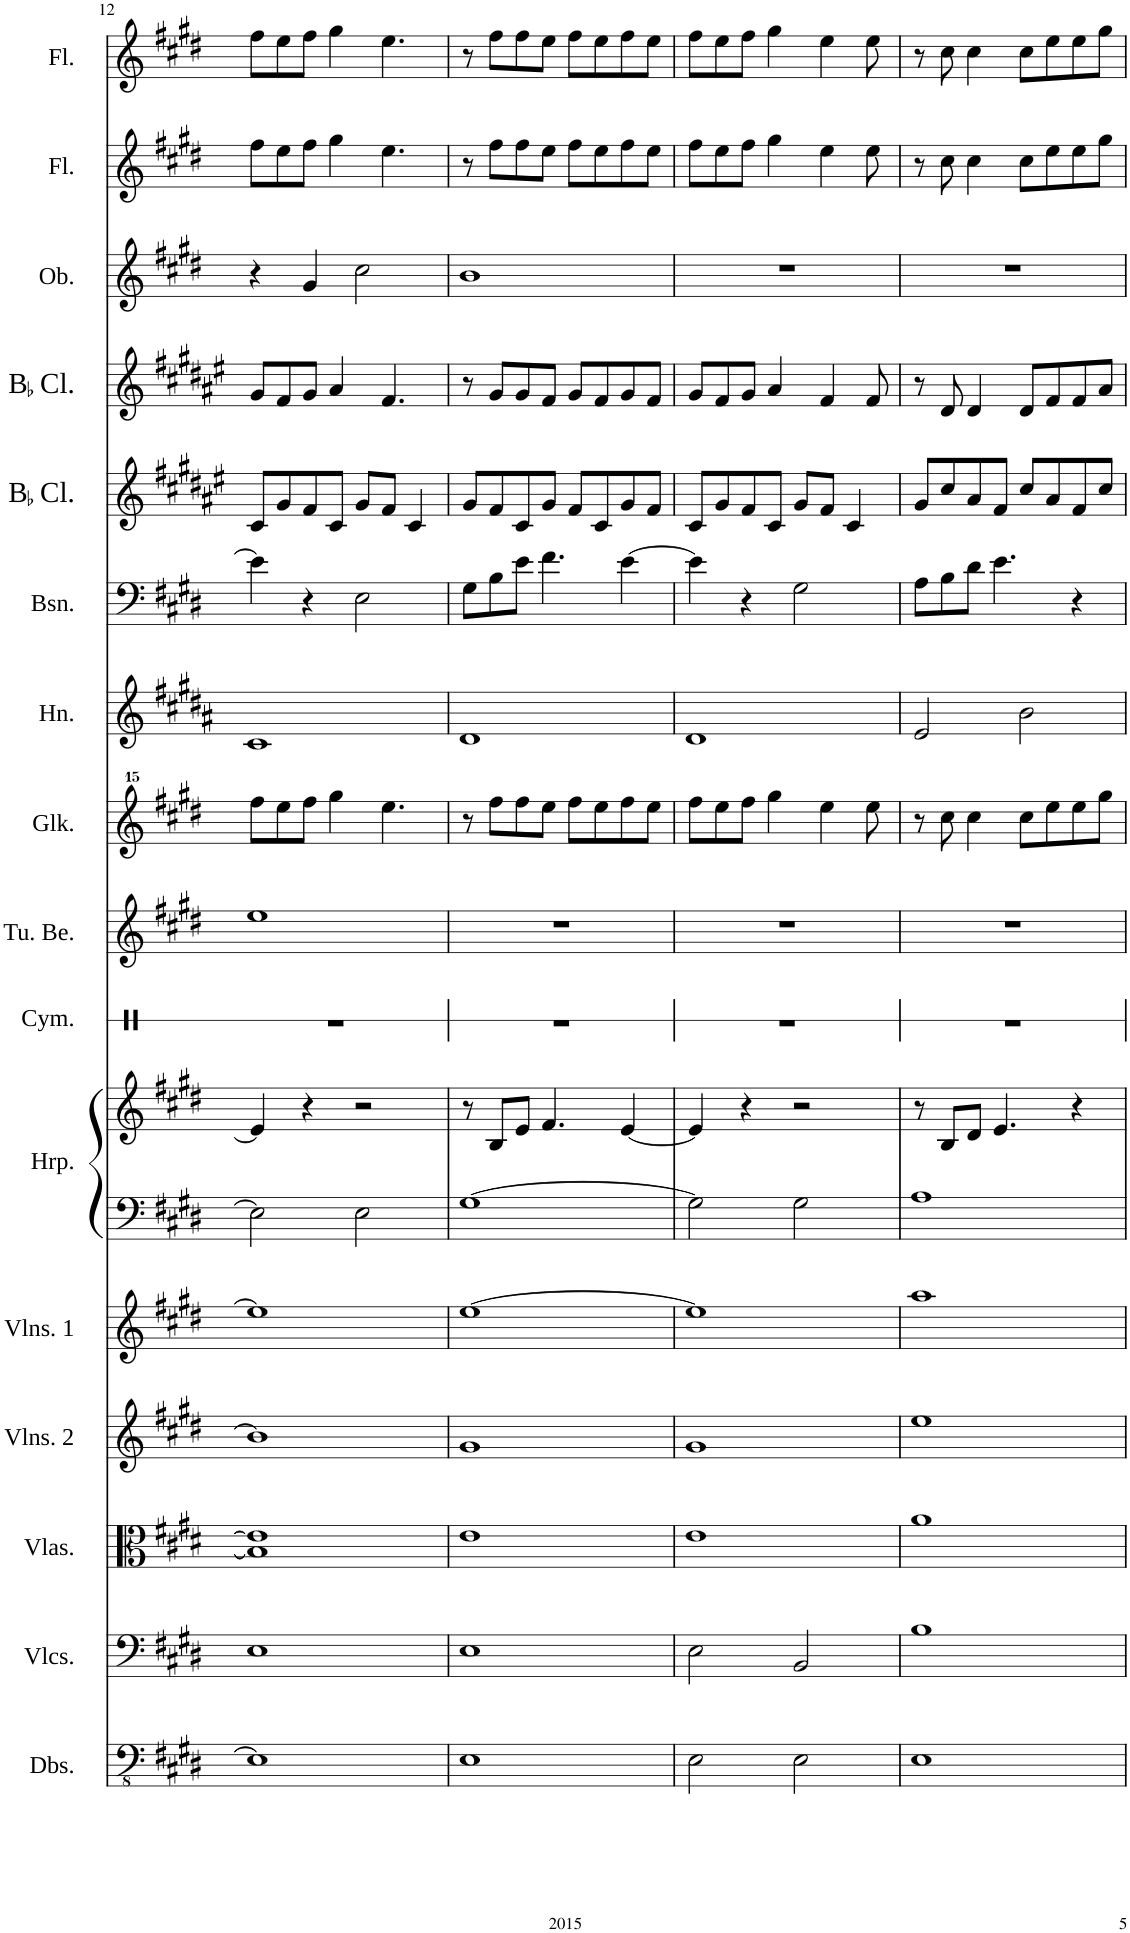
**kern	**kern	**kern	**kern	**kern	**kern	**kern	**kern	**kern	**kern	**kern	**kern	**kern	**kern	**kern	**kern	**kern
*part16	*part15	*part14	*part13	*part12	*part11	*part11	*part10	*part9	*part8	*part7	*part6	*part5	*part4	*part3	*part2	*part1
*staff17	*staff16	*staff15	*staff14	*staff13	*staff12	*staff11	*staff10	*staff9	*staff8	*staff7	*staff6	*staff5	*staff4	*staff3	*staff2	*staff1
*I"Double Basses	*I"Violoncellos	*I"Violas	*I"Violins 2	*I"Violins 1	*I"Harp	*	*I"Cymbal	*I"Tubular Bells	*I"Glockenspiel	*I"Horn	*I"Bassoon	*I"BaccidentalFlat Clarinet	*I"BaccidentalFlat Clarinet	*I"Oboe	*I"Flute	*I"Flute
*I'Dbs.	*I'Vlcs.	*I'Vlas.	*I'Vlns. 2	*I'Vlns. 1	*I'Hrp.	*	*I'Cym.	*I'Tu. Be.	*I'Glk.	*I'Hn.	*I'Bsn.	*I'BaccidentalFlat Cl.	*I'BaccidentalFlat Cl.	*I'Ob.	*I'Fl.	*I'Fl.
!!LO:PB:g=z
*clefFv4	*clefF4	*clefC3	*clefG2	*clefG2	*clefF4	*clefG2	*clefX	*clefG2	*clefG^^2	*clefG2	*clefF4	*clefG2	*clefG2	*clefG2	*clefG2	*clefG2
*	*	*	*	*	*	*	*	*	*	*Trd4c7	*	*Trd1c2	*Trd1c2	*	*	*
*k[f#c#g#d#]	*k[f#c#g#d#]	*k[f#c#g#d#]	*k[f#c#g#d#]	*k[f#c#g#d#]	*k[f#c#g#d#]	*k[f#c#g#d#]	*k[]	*k[f#c#g#d#]	*k[f#c#g#d#]	*k[f#c#g#d#a#]	*k[f#c#g#d#]	*k[f#c#g#d#a#e#]	*k[f#c#g#d#a#e#]	*k[f#c#g#d#]	*k[f#c#g#d#]	*k[f#c#g#d#]
*M4/4	*M4/4	*M4/4	*M4/4	*M4/4	*M4/4	*M4/4	*M4/4	*M4/4	*M4/4	*M4/4	*M4/4	*M4/4	*M4/4	*M4/4	*M4/4	*M4/4
=12	=12	=12	=12	=12	=12	=12	=12	=12	=12	=12	=12	=12	=12	=12	=12	=12
1EE]	1E	1B] 1e]	1b]	1ee]	2E\]	4e/]	1r	1ee	8ffff#\L	1c#	4e\]	8c#/L	8g#/L	4r	8ff#\L	8ff#\L
.	.	.	.	.	.	.	.	.	8eeee\	.	.	8g#/	8f#/	.	8ee\	8ee\
.	.	.	.	.	.	4r	.	.	8ffff#\J	.	4r	8f#/	8g#/J	4g#/	8ff#\J	8ff#\J
.	.	.	.	.	.	.	.	.	4gggg#\	.	.	8c#/J	4a#/	.	4gg#\	4gg#\
.	.	.	.	.	2E\	2r	.	.	.	.	2E\	8g#/L	.	2cc#\	.	.
.	.	.	.	.	.	.	.	.	4.eeee\	.	.	8f#/J	4.f#/	.	4.ee\	4.ee\
.	.	.	.	.	.	.	.	.	.	.	.	4c#/	.	.	.	.
=13	=13	=13	=13	=13	=13	=13	=13	=13	=13	=13	=13	=13	=13	=13	=13	=13
1EE	1E	1e	1g#	[1ee	[1G#	8r	1r	1r	8r	1d#	8G#\L	8g#/L	8r	1b	8r	8r
.	.	.	.	.	.	8B/L	.	.	8ffff#\L	.	8B\	8f#/	8g#/L	.	8ff#\L	8ff#\L
.	.	.	.	.	.	8e/J	.	.	8ffff#\	.	8e\J	8c#/	8g#/	.	8ff#\	8ff#\
.	.	.	.	.	.	4.f#/	.	.	8eeee\J	.	4.f#\	8g#/J	8f#/J	.	8ee\J	8ee\J
.	.	.	.	.	.	.	.	.	8ffff#\L	.	.	8f#/L	8g#/L	.	8ff#\L	8ff#\L
.	.	.	.	.	.	.	.	.	8eeee\	.	.	8c#/	8f#/	.	8ee\	8ee\
.	.	.	.	.	.	[4e/	.	.	8ffff#\	.	[4e\	8g#/	8g#/	.	8ff#\	8ff#\
.	.	.	.	.	.	.	.	.	8eeee\J	.	.	8f#/J	8f#/J	.	8ee\J	8ee\J
=14	=14	=14	=14	=14	=14	=14	=14	=14	=14	=14	=14	=14	=14	=14	=14	=14
2EE\	2E\	1e	1g#	1ee]	2G#\]	4e/]	1r	1r	8ffff#\L	1d#	4e\]	8c#/L	8g#/L	1r	8ff#\L	8ff#\L
.	.	.	.	.	.	.	.	.	8eeee\	.	.	8g#/	8f#/	.	8ee\	8ee\
.	.	.	.	.	.	4r	.	.	8ffff#\J	.	4r	8f#/	8g#/J	.	8ff#\J	8ff#\J
.	.	.	.	.	.	.	.	.	4gggg#\	.	.	8c#/J	4a#/	.	4gg#\	4gg#\
2EE\	2BB/	.	.	.	2G#\	2r	.	.	.	.	2G#\	8g#/L	.	.	.	.
.	.	.	.	.	.	.	.	.	4eeee\	.	.	8f#/J	4f#/	.	4ee\	4ee\
.	.	.	.	.	.	.	.	.	.	.	.	4c#/	.	.	.	.
.	.	.	.	.	.	.	.	.	8eeee\	.	.	.	8f#/	.	8ee\	8ee\
=15	=15	=15	=15	=15	=15	=15	=15	=15	=15	=15	=15	=15	=15	=15	=15	=15
1EE	1B	1a	1ee	1aa	1A	8r	1r	1r	8r	2e/	8A\L	8g#/L	8r	1r	8r	8r
.	.	.	.	.	.	8B/L	.	.	8cccc#\	.	8B\	8cc#/	8d#/	.	8cc#\	8cc#\
.	.	.	.	.	.	8d#/J	.	.	4cccc#\	.	8d#\J	8a#/	4d#/	.	4cc#\	4cc#\
.	.	.	.	.	.	4.e/	.	.	.	.	4.e\	8f#/J	.	.	.	.
.	.	.	.	.	.	.	.	.	8cccc#\L	2b\	.	8cc#/L	8d#/L	.	8cc#\L	8cc#\L
.	.	.	.	.	.	.	.	.	8eeee\	.	.	8a#/	8f#/	.	8ee\	8ee\
.	.	.	.	.	.	4r	.	.	8eeee\	.	4r	8f#/	8f#/	.	8ee\	8ee\
.	.	.	.	.	.	.	.	.	8gggg#\J	.	.	8cc#/J	8a#/J	.	8gg#\J	8gg#\J
=	=	=	=	=	=	=	=	=	=	=	=	=	=	=	=	=
*-	*-	*-	*-	*-	*-	*-	*-	*-	*-	*-	*-	*-	*-	*-	*-	*-
